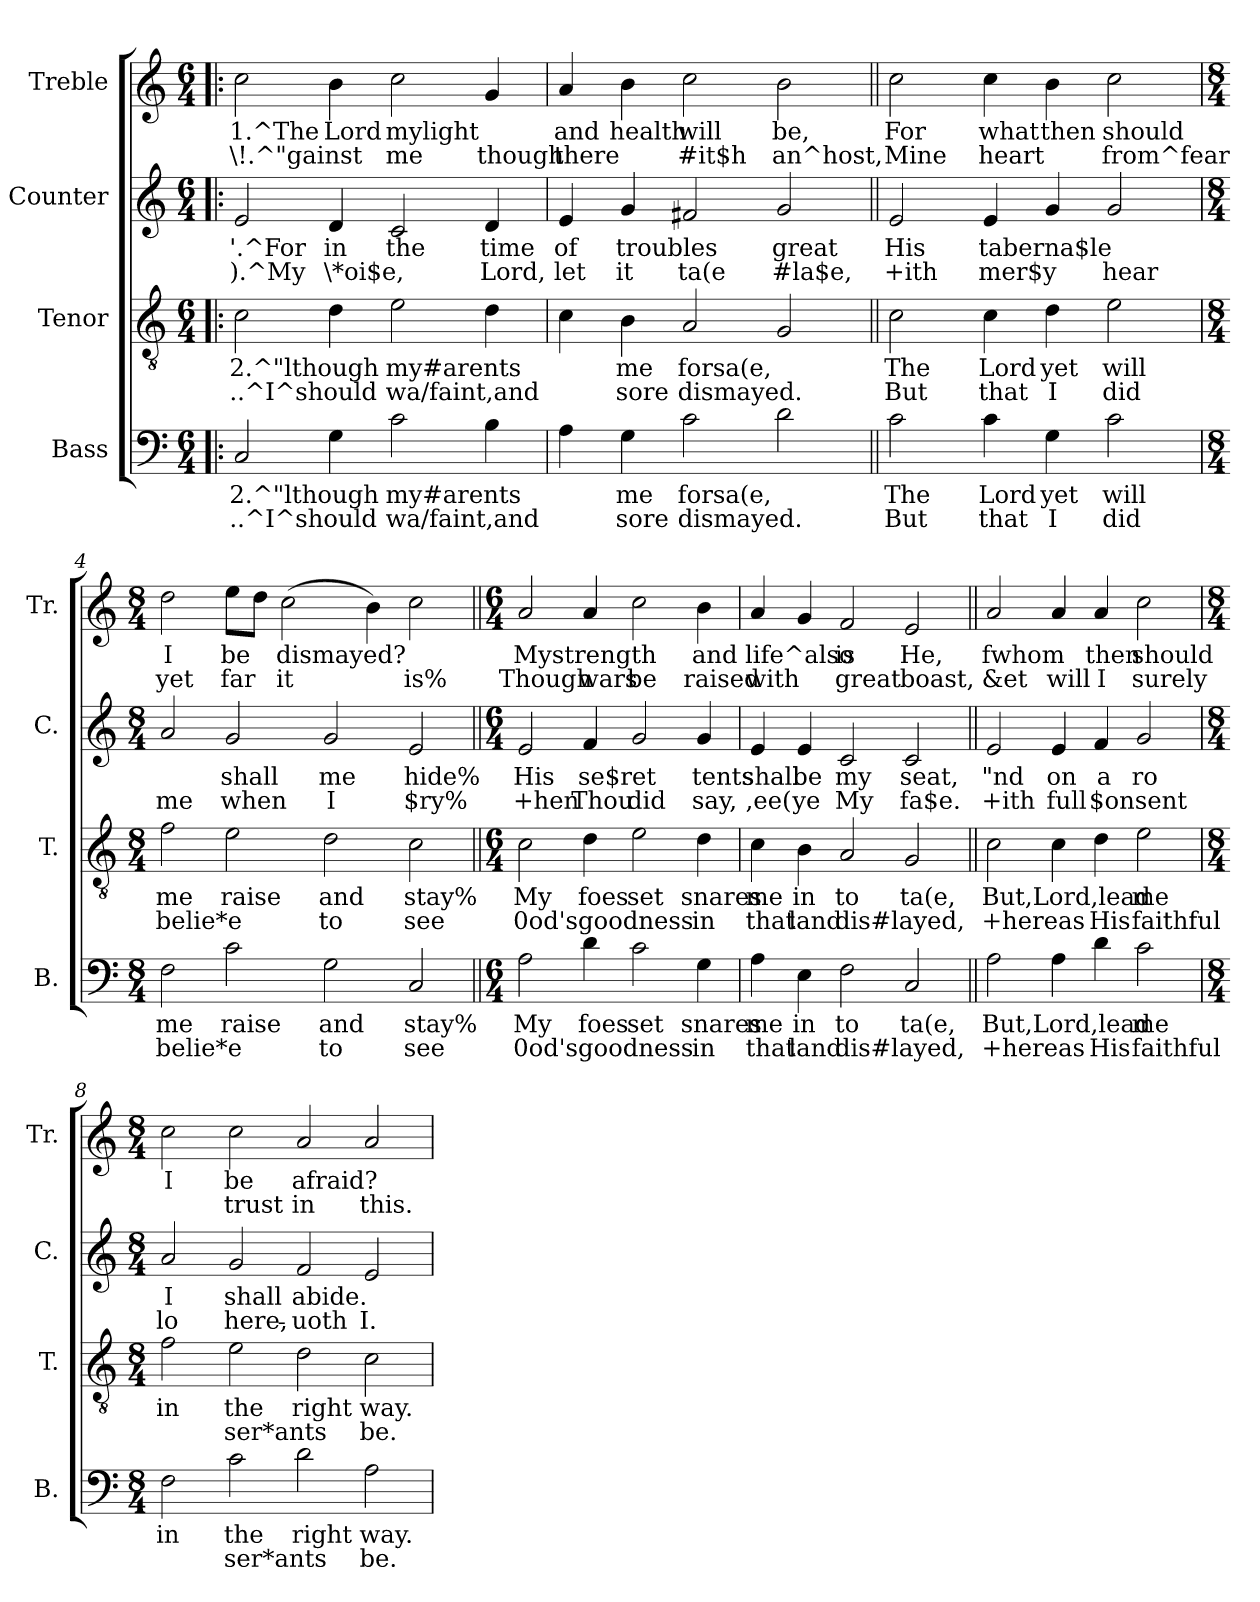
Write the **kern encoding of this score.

**kern	**text	**text	**kern	**text	**text	**kern	**text	**text	**kern	**text	**text
*part4	*part4	*part4	*part3	*part3	*part3	*part2	*part2	*part2	*part1	*part1	*part1
*staff4	*staff4	*staff4	*staff3	*staff3	*staff3	*staff2	*staff2	*staff2	*staff1	*staff1	*staff1
*I"Bass	*	*	*I"Tenor	*	*	*I"Counter	*	*	*I"Treble	*	*
*I'B.	*	*	*I'T.	*	*	*I'C.	*	*	*I'Tr.	*	*
!!LO:PB:g=z
*stria5	*	*	*stria5	*	*	*stria5	*	*	*stria5	*	*
*clefF4	*	*	*clefGv2	*	*	*clefG2	*	*	*clefG2	*	*
*k[]	*	*	*k[]	*	*	*k[]	*	*	*k[]	*	*
*C:	*	*	*C:	*	*	*C:	*	*	*C:	*	*
*M6/4	*	*	*M6/4	*	*	*M6/4	*	*	*M6/4	*	*
=1!|:	=1!|:	=1!|:	=1!|:	=1!|:	=1!|:	=1!|:	=1!|:	=1!|:	=1!|:	=1!|:	=1!|:
!	!LO:LY:a:rj	!LO:LY:a:rj	!	!LO:LY:b:rj	!LO:LY:b:rj	!	!LO:LY:b:rj	!LO:LY:b:rj	!	!LO:LY:b:rj	!LO:LY:b:rj
2C/	2.^"lthough	..^I^should	2c\	2.^"lthough	..^I^should	2e/	'.^For	).^My	2cc\	1.^The	\!.^"gainst
!	!LO:LY:a:rj	!LO:LY:a:rj	!	!LO:LY:b:rj	!LO:LY:b:rj	!	!LO:LY:b:rj	!LO:LY:b:rj	!	!LO:LY:b:rj	!LO:LY:b:rj
4G\	.	.	4d\	.	.	4d/	in	\*oi$e,	4b\	Lord	.
!	!LO:LY:a:rj	!LO:LY:a:rj	!	!LO:LY:b:rj	!LO:LY:b:rj	!	!LO:LY:b:rj	!LO:LY:b:rj	!	!LO:LY:b:rj	!LO:LY:b:rj
2c\	my#arents	wa/faint,and	2e\	my#arents	wa/faint,and	2c/	the	.	2cc\	mylight	me
!	!LO:LY:a:rj	!LO:LY:a:rj	!	!LO:LY:b:rj	!LO:LY:b:rj	!	!LO:LY:b:rj	!LO:LY:b:rj	!	!LO:LY:b:rj	!LO:LY:b:rj
4B\	.	.	4d\	.	.	4d/	time	Lord,	4g>/	.	though
=2	=2	=2	=2	=2	=2	=2	=2	=2	=2	=2	=2
!	!LO:LY:a:rj	!LO:LY:a:rj	!	!LO:LY:b:rj	!LO:LY:b:rj	!	!LO:LY:b:rj	!LO:LY:b:rj	!	!LO:LY:b:rj	!LO:LY:b:rj
4A\	.	.	4c\	.	.	4e/	of	let	4a/	and	there
!	!LO:LY:a:rj	!LO:LY:a:rj	!	!LO:LY:b:rj	!LO:LY:b:rj	!	!LO:LY:b:rj	!LO:LY:b:rj	!	!LO:LY:b:rj	!LO:LY:b:rj
4G\	me	sore	4B\	me	sore	4g/	troubles	it	4b\	health	.
!	!LO:LY:a:rj	!LO:LY:a:rj	!	!LO:LY:b:rj	!LO:LY:b:rj	!	!LO:LY:b:rj	!LO:LY:b:rj	!	!LO:LY:b:rj	!LO:LY:b:rj
2c\	forsa(e,	dismayed.	2A/	forsa(e,	dismayed.	2f#X/	.	ta(e	2cc\	will	#it$h
!	!LO:LY:a:rj	!LO:LY:a:rj	!	!LO:LY:b:rj	!LO:LY:b:rj	!	!LO:LY:b:rj	!LO:LY:b:rj	!	!LO:LY:b:rj	!LO:LY:b:rj
2d\	.	.	2G/	.	.	2g/	great	#la$e,	2b\	be,	an^host,
=3||	=3||	=3||	=3||	=3||	=3||	=3||	=3||	=3||	=3||	=3||	=3||
!	!LO:LY:a:rj	!LO:LY:a:rj	!	!LO:LY:b:rj	!LO:LY:b:rj	!	!LO:LY:b:rj	!LO:LY:b:rj	!	!LO:LY:b:rj	!LO:LY:b:rj
2c\	The	But	2c\	The	But	2e/	His	+ith	2cc\	For	Mine
!	!LO:LY:a:rj	!LO:LY:a:rj	!	!LO:LY:b:rj	!LO:LY:b:rj	!	!LO:LY:b:rj	!LO:LY:b:rj	!	!LO:LY:b:rj	!LO:LY:b:rj
4c\	Lord	that	4c\	Lord	that	4e/	taberna$le	mer$y	4cc\	what	heart
!	!LO:LY:a:rj	!LO:LY:a:rj	!	!LO:LY:b:rj	!LO:LY:b:rj	!	!LO:LY:b:rj	!LO:LY:b:rj	!	!LO:LY:b:rj	!LO:LY:b:rj
4G\	yet	I	4d\	yet	I	4g/	.	.	4b\	then	.
!	!LO:LY:a:rj	!LO:LY:a:rj	!	!LO:LY:b:rj	!LO:LY:b:rj	!	!LO:LY:b:rj	!LO:LY:b:rj	!	!LO:LY:b:rj	!LO:LY:b:rj
2c\	will	did	2e\	will	did	2g/	.	hear	2cc\	should	from^fear
=4	=4	=4	=4	=4	=4	=4	=4	=4	=4	=4	=4
*M8/4	*	*	*M8/4	*	*	*M8/4	*	*	*M8/4	*	*
!	!LO:LY:a:rj	!LO:LY:a:rj	!	!LO:LY:b:rj	!LO:LY:b:rj	!	!LO:LY:b:rj	!LO:LY:b:rj	!	!LO:LY:b:rj	!LO:LY:b:rj
2F\	me	belie*e	2f\	me	belie*e	2a/	.	me	2dd\	I	yet
!	!LO:LY:a:rj	!LO:LY:a:rj	!	!LO:LY:b:rj	!LO:LY:b:rj	!	!LO:LY:b:rj	!LO:LY:b:rj	!	!LO:LY:b:rj	!LO:LY:b:rj
2c\	raise	.	2e\	raise	.	2g/	shall	when	8ee\L	be	far
!	!	!	!	!	!	!	!	!	!	!LO:LY:b:rj	!LO:LY:b:rj
.	.	.	.	.	.	.	.	.	8dd\J	.	.
!	!	!	!	!	!	!	!	!	!	!LO:LY:b:rj	!LO:LY:b:rj
.	.	.	.	.	.	.	.	.	(>2cc\	dismayed?	it
!	!LO:LY:a:rj	!LO:LY:a:rj	!	!LO:LY:b:rj	!LO:LY:b:rj	!	!LO:LY:b:rj	!LO:LY:b:rj	!	!	!
2G\	and	to	2d\	and	to	2g/	me	I	.	.	.
!	!	!	!	!	!	!	!	!	!	!LO:LY:b:rj	!LO:LY:b:rj
.	.	.	.	.	.	.	.	.	4b\)	.	.
!	!LO:LY:a:rj	!LO:LY:a:rj	!	!LO:LY:b:rj	!LO:LY:b:rj	!	!LO:LY:b:rj	!LO:LY:b:rj	!	!LO:LY:b:rj	!LO:LY:b:rj
2C/	stay%	see	2c\	stay%	see	2e/	hide%	$ry%	2cc\	.	is%
=5||	=5||	=5||	=5||	=5||	=5||	=5||	=5||	=5||	=5||	=5||	=5||
*M6/4	*	*	*M6/4	*	*	*M6/4	*	*	*M6/4	*	*
!	!LO:LY:a:rj	!LO:LY:a:rj	!	!LO:LY:b:rj	!LO:LY:b:rj	!	!LO:LY:b:rj	!LO:LY:b:rj	!	!LO:LY:b:rj	!LO:LY:b:rj
2A\	My	0od's	2c\	My	0od's	2e/	His	+hen	2a/	Mystrength	Though
!	!LO:LY:a:rj	!LO:LY:a:rj	!	!LO:LY:b:rj	!LO:LY:b:rj	!	!LO:LY:b:rj	!LO:LY:b:rj	!	!LO:LY:b:rj	!LO:LY:b:rj
4d\	foes	goodness	4d\	foes	goodness	4f/	se$ret	Thou	4a/	.	wars
!	!LO:LY:a:rj	!LO:LY:a:rj	!	!LO:LY:b:rj	!LO:LY:b:rj	!	!LO:LY:b:rj	!LO:LY:b:rj	!	!LO:LY:b:rj	!LO:LY:b:rj
2c\	set	.	2e\	set	.	2g/	.	did	2cc\	.	be
!	!LO:LY:a:rj	!LO:LY:a:rj	!	!LO:LY:b:rj	!LO:LY:b:rj	!	!LO:LY:b:rj	!LO:LY:b:rj	!	!LO:LY:b:rj	!LO:LY:b:rj
4G\	snares	in	4d\	snares	in	4g/	tents	say,	4b\	and	raised
=6	=6	=6	=6	=6	=6	=6	=6	=6	=6	=6	=6
!	!LO:LY:a:rj	!LO:LY:a:rj	!	!LO:LY:b:rj	!LO:LY:b:rj	!	!LO:LY:b:rj	!LO:LY:b:rj	!	!LO:LY:b:rj	!LO:LY:b:rj
4A\	me	that	4c\	me	that	4e/	shall	,ee(	4a/	life^also	with
!	!LO:LY:a:rj	!LO:LY:a:rj	!	!LO:LY:b:rj	!LO:LY:b:rj	!	!LO:LY:b:rj	!LO:LY:b:rj	!	!LO:LY:b:rj	!LO:LY:b:rj
4E\	in	land	4B\	in	land	4e/	be	ye	4g/	.	.
!	!LO:LY:a:rj	!LO:LY:a:rj	!	!LO:LY:b:rj	!LO:LY:b:rj	!	!LO:LY:b:rj	!LO:LY:b:rj	!	!LO:LY:b:rj	!LO:LY:b:rj
2F\	to	dis#layed,	2A/	to	dis#layed,	2c/	my	My	2f/	is	great
!	!LO:LY:a:rj	!LO:LY:a:rj	!	!LO:LY:b:rj	!LO:LY:b:rj	!	!LO:LY:b:rj	!LO:LY:b:rj	!	!LO:LY:b:rj	!LO:LY:b:rj
2C/	ta(e,	.	2G/	ta(e,	.	2c/	seat,	fa$e.	2e/	He,	boast,
=7||	=7||	=7||	=7||	=7||	=7||	=7||	=7||	=7||	=7||	=7||	=7||
!	!LO:LY:a:rj	!LO:LY:a:rj	!	!LO:LY:b:rj	!LO:LY:b:rj	!	!LO:LY:b:rj	!LO:LY:b:rj	!	!LO:LY:b:rj	!LO:LY:b:rj
2A\	But,Lord,lead	+hereas	2c\	But,Lord,lead	+hereas	2e/	"nd	+ith	2a/	fwhom	&et
!	!LO:LY:a:rj	!LO:LY:a:rj	!	!LO:LY:b:rj	!LO:LY:b:rj	!	!LO:LY:b:rj	!LO:LY:b:rj	!	!LO:LY:b:rj	!LO:LY:b:rj
4A\	.	.	4c\	.	.	4e/	on	full	4a/	.	will
!	!LO:LY:a:rj	!LO:LY:a:rj	!	!LO:LY:b:rj	!LO:LY:b:rj	!	!LO:LY:b:rj	!LO:LY:b:rj	!	!LO:LY:b:rj	!LO:LY:b:rj
4d\	.	His	4d\	.	His	4f/	a	$onsent	4a/	then	I
!	!LO:LY:a:rj	!LO:LY:a:rj	!	!LO:LY:b:rj	!LO:LY:b:rj	!	!LO:LY:b:rj	!LO:LY:b:rj	!	!LO:LY:b:rj	!LO:LY:b:rj
2c\	me	faithful	2e\	me	faithful	2g/	ro	.	2cc\	should	surely
=8	=8	=8	=8	=8	=8	=8	=8	=8	=8	=8	=8
*M8/4	*	*	*M8/4	*	*	*M8/4	*	*	*M8/4	*	*
!	!LO:LY:a:rj	!LO:LY:a:rj	!	!LO:LY:b:rj	!LO:LY:b:rj	!	!LO:LY:b:rj	!LO:LY:b:rj	!	!LO:LY:b:rj	!LO:LY:b:rj
2F<\	in	.	2f\	in	.	2a/	I	lo	2cc\	I	.
!	!LO:LY:a:rj	!LO:LY:a:rj	!	!LO:LY:b:rj	!LO:LY:b:rj	!	!LO:LY:b:rj	!LO:LY:b:rj	!	!LO:LY:b:rj	!LO:LY:b:rj
2c\	the	ser*ants	2e\	the	ser*ants	2g/	shall	here,-	2cc\	be	trust
!	!LO:LY:a:rj	!LO:LY:a:rj	!	!LO:LY:b:rj	!LO:LY:b:rj	!	!LO:LY:b:rj	!LO:LY:b:rj	!	!LO:LY:b:rj	!LO:LY:b:rj
2d\	right	.	2d\	right	.	2f/	-abide.	uoth	2a/	afraid?	in
!	!LO:LY:a:rj	!LO:LY:a:rj	!	!LO:LY:b:rj	!LO:LY:b:rj	!	!LO:LY:b:rj	!LO:LY:b:rj	!	!LO:LY:b:rj	!LO:LY:b:rj
2A\	way.	be.	2c\	way.	be.	2e/	.	I.	2a/	.	this.
=	=	=	=	=	=	=	=	=	=	=	=
*-	*-	*-	*-	*-	*-	*-	*-	*-	*-	*-	*-
